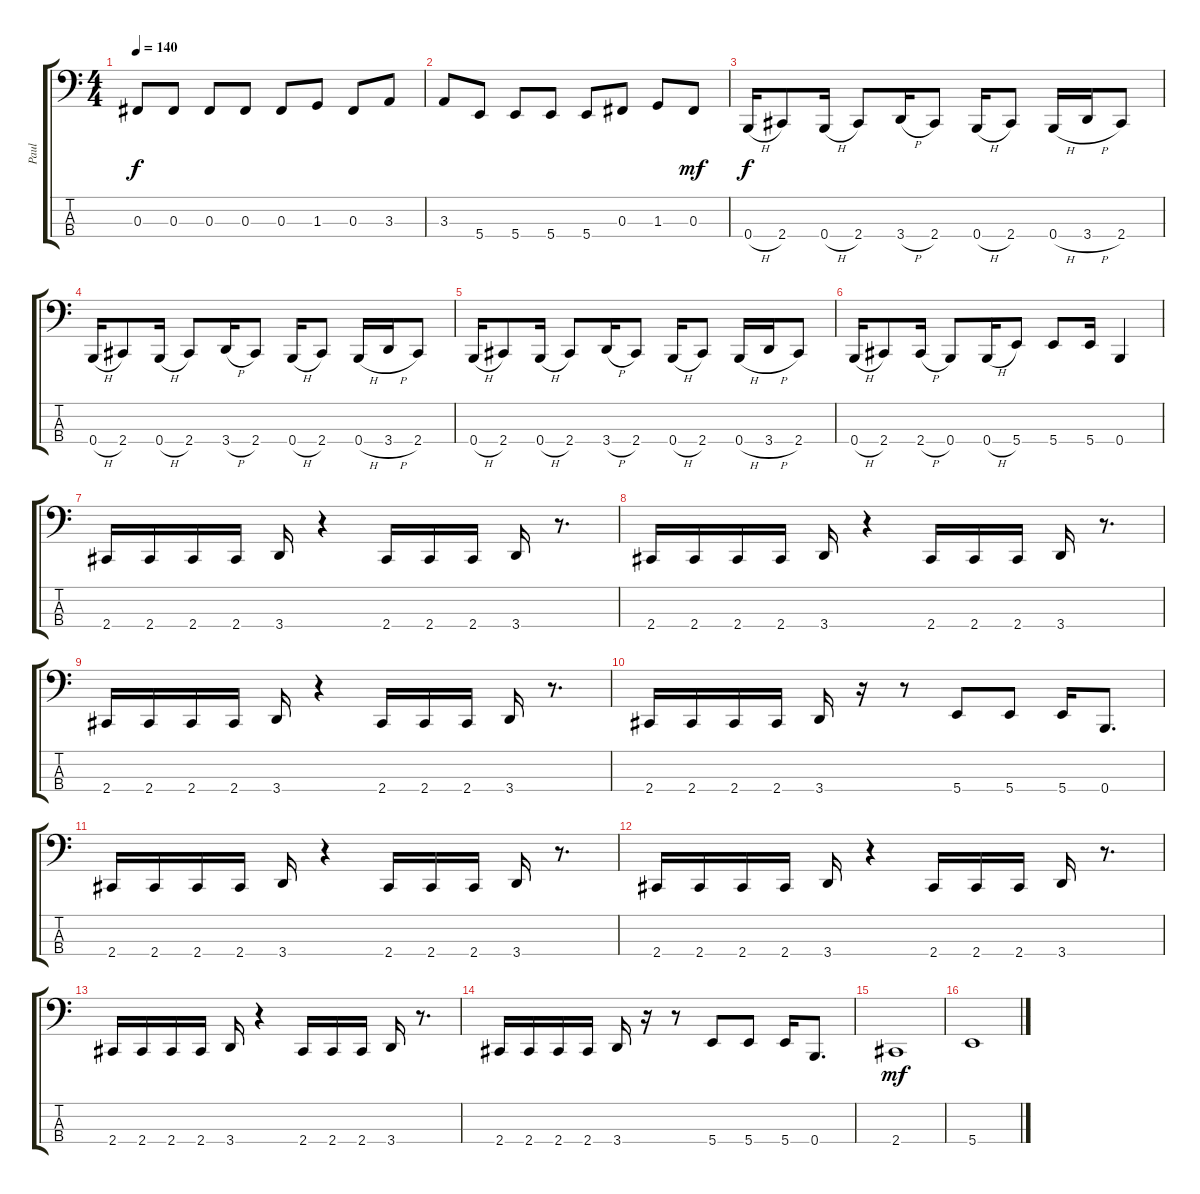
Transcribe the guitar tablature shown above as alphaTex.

\track ("Paul" "Paul") {instrument slapbass1}
\staff {score tabs}
\tuning (E2 B1 Gb1 B0) {hide}
\ts (4 4)
\tempo 140
\clef f4
\ks c
0.3.8{dy f} 0.3.8 0.3.8 0.3.8 0.3.8 1.3.8 0.3.8 3.3.8 |
3.3.8 5.4.8 5.4.8 5.4.8 5.4.8 0.3.8 1.3.8 0.3.8{dy mf} |
0.4{h}.16{dy f} 2.4.8 0.4{h}.16 2.4.8 3.4{h}.16 2.4.8 0.4{h}.16 2.4.8 0.4{h}.16 3.4{h}.16 2.4.8 |
0.4{h}.16 2.4.8 0.4{h}.16 2.4.8 3.4{h}.16 2.4.8 0.4{h}.16 2.4.8 0.4{h}.16 3.4{h}.16 2.4.8 |
0.4{h}.16 2.4.8 0.4{h}.16 2.4.8 3.4{h}.16 2.4.8 0.4{h}.16 2.4.8 0.4{h}.16 3.4{h}.16 2.4.8 |
0.4{h}.16 2.4.8 2.4{h}.16 0.4.8 0.4{h}.16 5.4.8 5.4.8 5.4.16 0.4.4 |
2.4.16 2.4.16 2.4.16 2.4.16 3.4.16 r.4 2.4.16 2.4.16 2.4.16 3.4.16 r.8{d} |
2.4.16 2.4.16 2.4.16 2.4.16 3.4.16 r.4 2.4.16 2.4.16 2.4.16 3.4.16 r.8{d} |
2.4.16 2.4.16 2.4.16 2.4.16 3.4.16 r.4 2.4.16 2.4.16 2.4.16 3.4.16 r.8{d} |
2.4.16 2.4.16 2.4.16 2.4.16 3.4.16 r.16 r.8 5.4.8 5.4.8 5.4.16 0.4.8{d} |
2.4.16 2.4.16 2.4.16 2.4.16 3.4.16 r.4 2.4.16 2.4.16 2.4.16 3.4.16 r.8{d} |
2.4.16 2.4.16 2.4.16 2.4.16 3.4.16 r.4 2.4.16 2.4.16 2.4.16 3.4.16 r.8{d} |
2.4.16 2.4.16 2.4.16 2.4.16 3.4.16 r.4 2.4.16 2.4.16 2.4.16 3.4.16 r.8{d} |
2.4.16 2.4.16 2.4.16 2.4.16 3.4.16 r.16 r.8 5.4.8 5.4.8 5.4.16 0.4.8{d} |
2.4.1{dy mf} |
5.4.1
